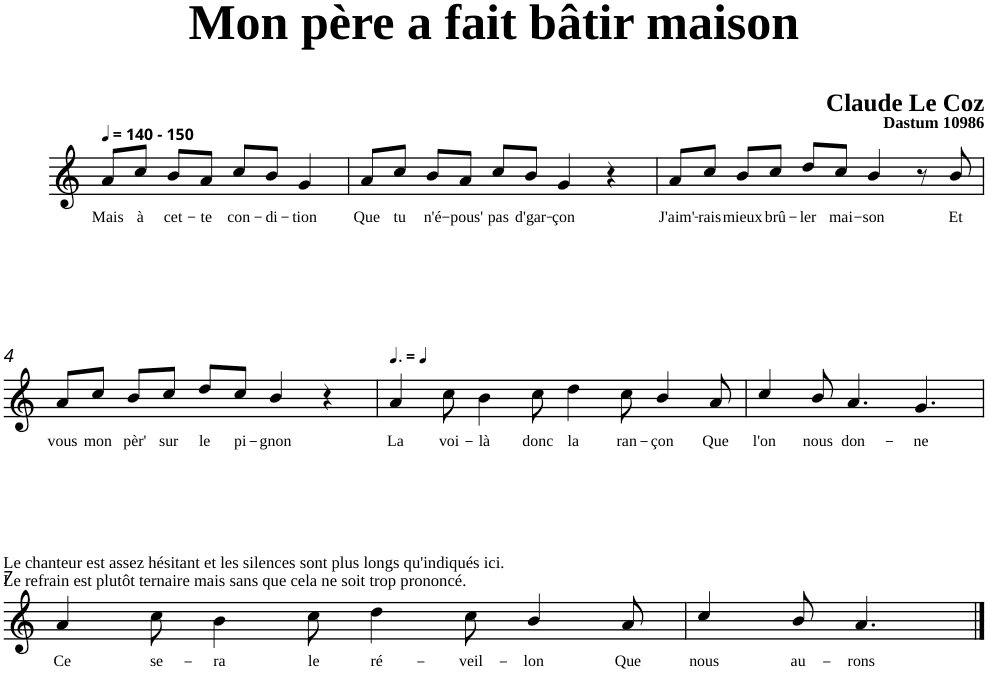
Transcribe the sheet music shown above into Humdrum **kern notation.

**kern	**text
*part1	*part1
*staff1	*staff1
*clefG2	*
*k[]	*
=1	=1
!LO:TX:a:B:t=- 150	!
!	!LO:LY:b
8a/L	Mais
!	!LO:LY:b
8cc/J	à
!	!LO:LY:b
8b/L	cet-
!	!LO:LY:b
8a/J	-te
!	!LO:LY:b
8cc/L	con-
!	!LO:LY:b
8b/J	-di-
!	!LO:LY:b
4g/	-tion
=2	=2
!	!LO:LY:b
8a/L	Que
!	!LO:LY:b
8cc/J	tu
!	!LO:LY:b
8b/L	n'é-
!	!LO:LY:b
8a/J	-pous'
!	!LO:LY:b
8cc/L	pas
!	!LO:LY:b
8b/J	d'gar-
!	!LO:LY:b
4g/	-çon
4r	.
=3	=3
!	!LO:LY:b
8a/L	J'aim'-
!	!LO:LY:b
8cc/J	-rais
!	!LO:LY:b
8b/L	mieux
!	!LO:LY:b
8cc/J	brû-
!	!LO:LY:b
8dd/L	-ler
!	!LO:LY:b
8cc/J	mai-
!	!LO:LY:b
4b/	-son
8r	.
!	!LO:LY:b
8b/	Et
!!LO:LB:g=z
=4	=4
!	!LO:LY:b
8a/L	vous
!	!LO:LY:b
8cc/J	mon
!	!LO:LY:b
8b/L	pèr'
!	!LO:LY:b
8cc/J	sur
!	!LO:LY:b
8dd/L	le
!	!LO:LY:b
8cc/J	pi-
!	!LO:LY:b
4b/	-gnon
4r	.
=5	=5
*MM93	*
!	!LO:LY:b
4a/	La
!	!LO:LY:b
8cc\	voi-
!	!LO:LY:b
4b\	-là
!	!LO:LY:b
8cc\	donc
!	!LO:LY:b
4dd\	la
!	!LO:LY:b
8cc\	ran-
!	!LO:LY:b
4b/	-çon
!	!LO:LY:b
8a/	Que
=6	=6
!	!LO:LY:b
4cc/	l'on
!	!LO:LY:b
8b/	nous
!	!LO:LY:b
4.a/	don-
!	!LO:LY:b
[4g/	-ne
!!LO:LB:g=z
=7	=7
!	!LO:LY:b
4a/	Ce
8g/]	.
!	!LO:LY:b
8cc\	se-
!	!LO:LY:b
4b\	-ra
!	!LO:LY:b
8cc\	le
!	!LO:LY:b
4dd\	ré-
!	!LO:LY:b
8cc\	-veil-
!	!LO:LY:b
4b/	-lon
!	!LO:LY:b
8a/	Que
=8	=8
!	!LO:LY:b
4cc/	nous
!	!LO:LY:b
8b/	au-
!	!LO:LY:b
4.a/	-rons
==	==
*-	*-
